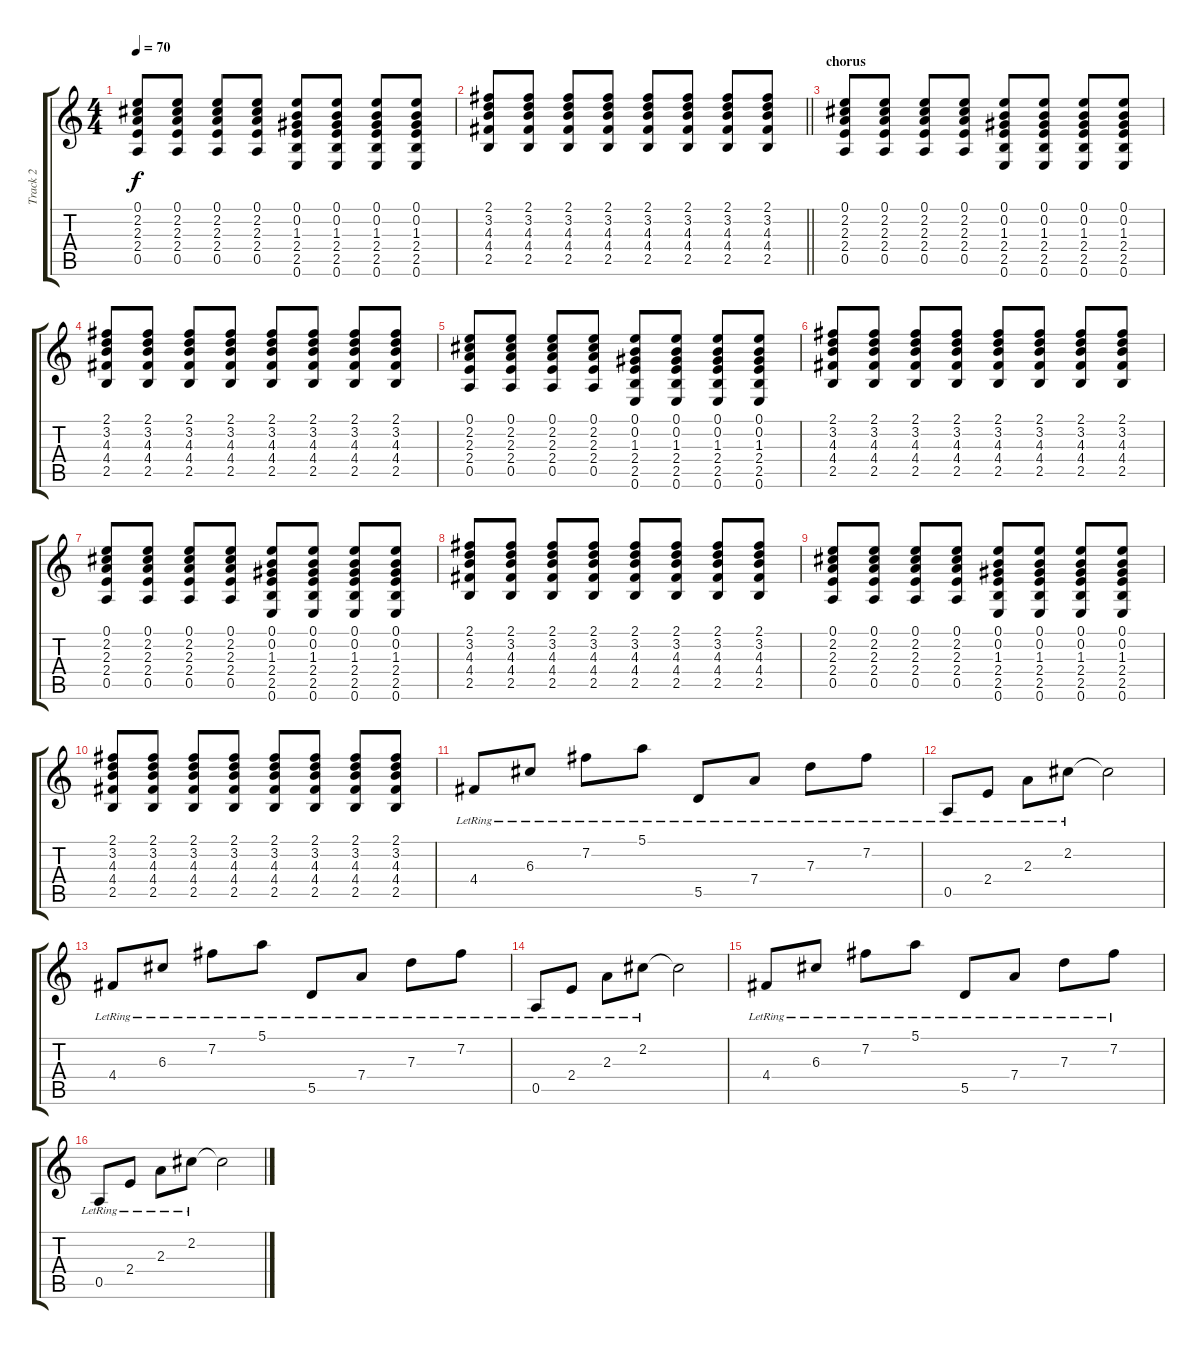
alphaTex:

\track ("Track 2" "Track 2") {instrument acousticguitarsteel}
\staff {score tabs}
\tuning (E4 B3 G3 D3 A2 E2) {hide}
\ts (4 4)
\tempo 70
\clef g2
\ks c
(0.1 2.2 2.3 2.4 0.5).8{dy f} (0.1 2.2 2.3 2.4 0.5).8 (0.1 2.2 2.3 2.4 0.5).8 (0.1 2.2 2.3 2.4 0.5).8 (0.1 0.2 1.3 2.4 2.5 0.6).8 (0.1 0.2 1.3 2.4 2.5 0.6).8 (0.1 0.2 1.3 2.4 2.5 0.6).8 (0.1 0.2 1.3 2.4 2.5 0.6).8 |
\barLineRight lightlight
(2.1 3.2 4.3 4.4 2.5).8 (2.1 3.2 4.3 4.4 2.5).8 (2.1 3.2 4.3 4.4 2.5).8 (2.1 3.2 4.3 4.4 2.5).8 (2.1 3.2 4.3 4.4 2.5).8 (2.1 3.2 4.3 4.4 2.5).8 (2.1 3.2 4.3 4.4 2.5).8 (2.1 3.2 4.3 4.4 2.5).8 |
\section ("" "chorus")
(0.1 2.2 2.3 2.4 0.5).8 (0.1 2.2 2.3 2.4 0.5).8 (0.1 2.2 2.3 2.4 0.5).8 (0.1 2.2 2.3 2.4 0.5).8 (0.1 0.2 1.3 2.4 2.5 0.6).8 (0.1 0.2 1.3 2.4 2.5 0.6).8 (0.1 0.2 1.3 2.4 2.5 0.6).8 (0.1 0.2 1.3 2.4 2.5 0.6).8 |
(2.1 3.2 4.3 4.4 2.5).8 (2.1 3.2 4.3 4.4 2.5).8 (2.1 3.2 4.3 4.4 2.5).8 (2.1 3.2 4.3 4.4 2.5).8 (2.1 3.2 4.3 4.4 2.5).8 (2.1 3.2 4.3 4.4 2.5).8 (2.1 3.2 4.3 4.4 2.5).8 (2.1 3.2 4.3 4.4 2.5).8 |
(0.1 2.2 2.3 2.4 0.5).8 (0.1 2.2 2.3 2.4 0.5).8 (0.1 2.2 2.3 2.4 0.5).8 (0.1 2.2 2.3 2.4 0.5).8 (0.1 0.2 1.3 2.4 2.5 0.6).8 (0.1 0.2 1.3 2.4 2.5 0.6).8 (0.1 0.2 1.3 2.4 2.5 0.6).8 (0.1 0.2 1.3 2.4 2.5 0.6).8 |
(2.1 3.2 4.3 4.4 2.5).8 (2.1 3.2 4.3 4.4 2.5).8 (2.1 3.2 4.3 4.4 2.5).8 (2.1 3.2 4.3 4.4 2.5).8 (2.1 3.2 4.3 4.4 2.5).8 (2.1 3.2 4.3 4.4 2.5).8 (2.1 3.2 4.3 4.4 2.5).8 (2.1 3.2 4.3 4.4 2.5).8 |
(0.1 2.2 2.3 2.4 0.5).8 (0.1 2.2 2.3 2.4 0.5).8 (0.1 2.2 2.3 2.4 0.5).8 (0.1 2.2 2.3 2.4 0.5).8 (0.1 0.2 1.3 2.4 2.5 0.6).8 (0.1 0.2 1.3 2.4 2.5 0.6).8 (0.1 0.2 1.3 2.4 2.5 0.6).8 (0.1 0.2 1.3 2.4 2.5 0.6).8 |
(2.1 3.2 4.3 4.4 2.5).8 (2.1 3.2 4.3 4.4 2.5).8 (2.1 3.2 4.3 4.4 2.5).8 (2.1 3.2 4.3 4.4 2.5).8 (2.1 3.2 4.3 4.4 2.5).8 (2.1 3.2 4.3 4.4 2.5).8 (2.1 3.2 4.3 4.4 2.5).8 (2.1 3.2 4.3 4.4 2.5).8 |
(0.1 2.2 2.3 2.4 0.5).8 (0.1 2.2 2.3 2.4 0.5).8 (0.1 2.2 2.3 2.4 0.5).8 (0.1 2.2 2.3 2.4 0.5).8 (0.1 0.2 1.3 2.4 2.5 0.6).8 (0.1 0.2 1.3 2.4 2.5 0.6).8 (0.1 0.2 1.3 2.4 2.5 0.6).8 (0.1 0.2 1.3 2.4 2.5 0.6).8 |
(2.1 3.2 4.3 4.4 2.5).8 (2.1 3.2 4.3 4.4 2.5).8 (2.1 3.2 4.3 4.4 2.5).8 (2.1 3.2 4.3 4.4 2.5).8 (2.1 3.2 4.3 4.4 2.5).8 (2.1 3.2 4.3 4.4 2.5).8 (2.1 3.2 4.3 4.4 2.5).8 (2.1 3.2 4.3 4.4 2.5).8 |
4.4{lr}.8 6.3{lr}.8 7.2{lr}.8 5.1{lr}.8 5.5{lr}.8 7.4{lr}.8 7.3{lr}.8 7.2{lr}.8 |
0.5{lr}.8 2.4{lr}.8 2.3{lr}.8 2.2{lr}.8 2.2{t}.2 |
4.4{lr}.8 6.3{lr}.8 7.2{lr}.8 5.1{lr}.8 5.5{lr}.8 7.4{lr}.8 7.3{lr}.8 7.2{lr}.8 |
0.5{lr}.8 2.4{lr}.8 2.3{lr}.8 2.2{lr}.8 2.2{t}.2 |
4.4{lr}.8 6.3{lr}.8 7.2{lr}.8 5.1{lr}.8 5.5{lr}.8 7.4{lr}.8 7.3{lr}.8 7.2{lr}.8 |
0.5{lr}.8 2.4{lr}.8 2.3{lr}.8 2.2{lr}.8 2.2{t}.2
